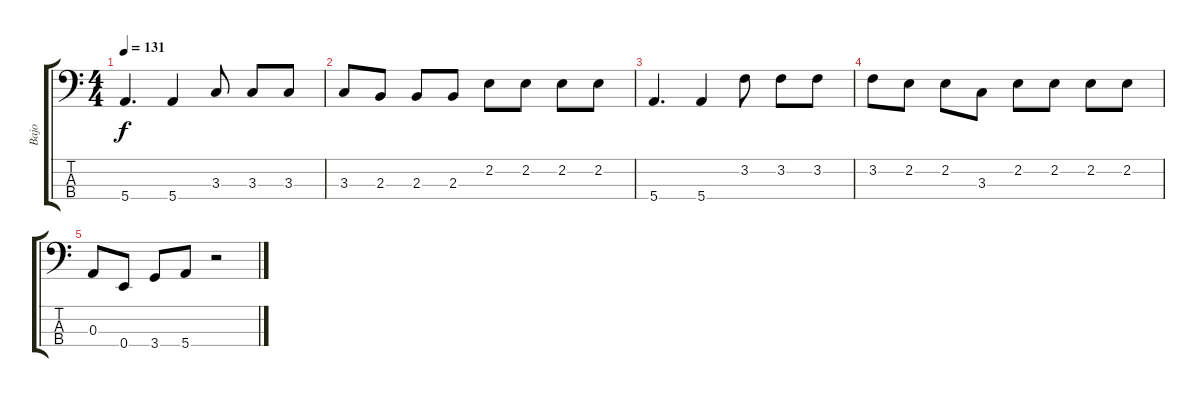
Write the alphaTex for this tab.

\track ("Bajo" "Bajo") {instrument electricbassfinger}
\staff {score tabs}
\tuning (G2 D2 A1 E1) {hide}
\ts (4 4)
\tempo 131
\clef f4
\ks aminor
5.4.4{d dy f} 5.4.4 3.3.8 3.3.8 3.3.8 |
3.3.8 2.3.8 2.3.8 2.3.8 2.2.8 2.2.8 2.2.8 2.2.8 |
5.4.4{d} 5.4.4 3.2.8 3.2.8 3.2.8 |
3.2.8 2.2.8 2.2.8 3.3.8 2.2.8 2.2.8 2.2.8 2.2.8 |
0.3.8 0.4.8 3.4.8 5.4.8 r.2
